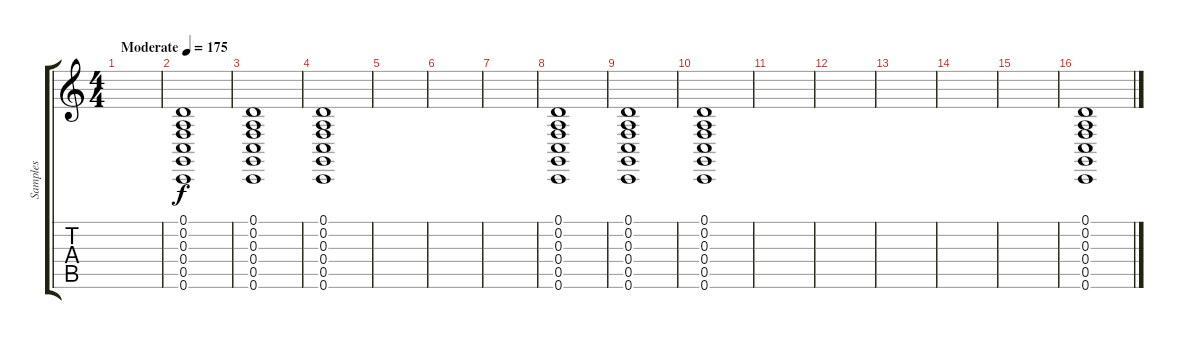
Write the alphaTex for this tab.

\track ("Samples" "Samples") {instrument taikodrum}
\staff {score tabs}
\tuning (D4 A3 F3 C3 G2 C2) {hide}
\ts (4 4)
\tempo (175 "Moderate")
\clef g2
\ks c
|
(0.1 0.2 0.3 0.4 0.5 0.6).1 |
(0.1 0.2 0.3 0.4 0.5 0.6).1 |
(0.1 0.2 0.3 0.4 0.5 0.6).1 |
|
|
|
(0.1 0.2 0.3 0.4 0.5 0.6).1 |
(0.1 0.2 0.3 0.4 0.5 0.6).1 |
(0.1 0.2 0.3 0.4 0.5 0.6).1 |
|
|
|
|
|
(0.1 0.2 0.3 0.4 0.5 0.6).1
